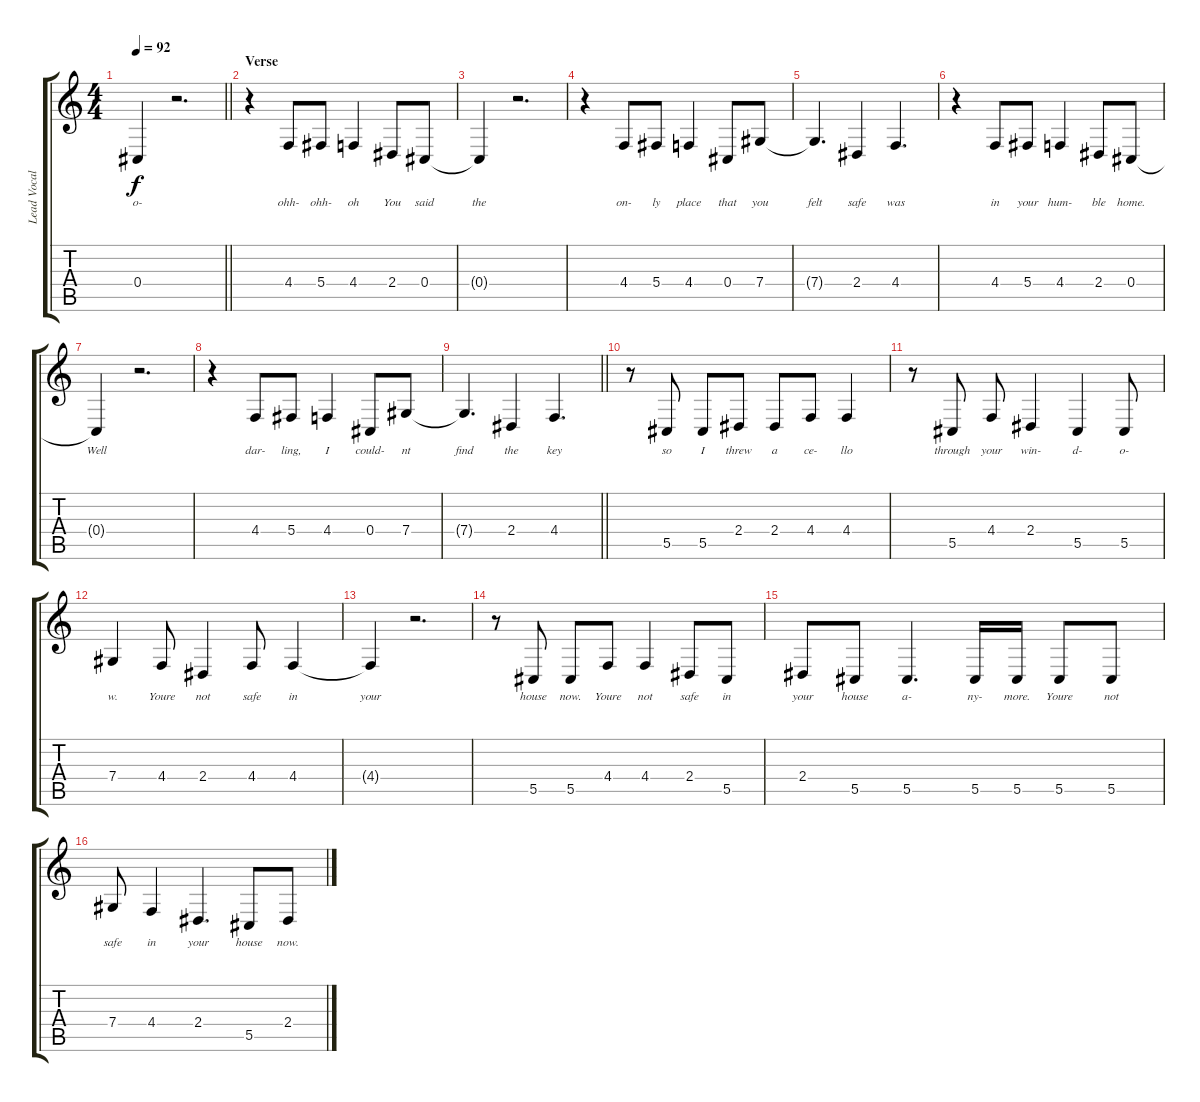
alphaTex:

\track ("Lead Vocals" "Lead Vocal") {instrument flute}
\staff {score tabs}
\tuning (Eb4 Bb3 Gb3 Db3 Ab2 Eb2) {hide}
\ts (4 4)
\tempo 92
\clef g2
\barLineRight lightlight
\ks c
0.4.4{lyrics (0 "o-") lyrics (1 "") lyrics (2 "") lyrics (3 "") lyrics (4 "") dy f} r.2{d} |
\section ("" "Verse")
r.4 4.4.8{lyrics (0 "ohh-") lyrics (1 "") lyrics (2 "") lyrics (3 "") lyrics (4 "")} 5.4.8{lyrics (0 "ohh-") lyrics (1 "") lyrics (2 "") lyrics (3 "") lyrics (4 "")} 4.4.4{lyrics (0 "oh") lyrics (1 "") lyrics (2 "") lyrics (3 "") lyrics (4 "")} 2.4.8{lyrics (0 "You") lyrics (1 "") lyrics (2 "") lyrics (3 "") lyrics (4 "")} 0.4.8{lyrics (0 "said") lyrics (1 "") lyrics (2 "") lyrics (3 "") lyrics (4 "")} |
0.4{t}.4{lyrics (0 "the") lyrics (1 "") lyrics (2 "") lyrics (3 "") lyrics (4 "")} r.2{d} |
r.4 4.4.8{lyrics (0 "on-") lyrics (1 "") lyrics (2 "") lyrics (3 "") lyrics (4 "")} 5.4.8{lyrics (0 "ly") lyrics (1 "") lyrics (2 "") lyrics (3 "") lyrics (4 "")} 4.4.4{lyrics (0 "place") lyrics (1 "") lyrics (2 "") lyrics (3 "") lyrics (4 "")} 0.4.8{lyrics (0 "that") lyrics (1 "") lyrics (2 "") lyrics (3 "") lyrics (4 "")} 7.4.8{lyrics (0 "you") lyrics (1 "") lyrics (2 "") lyrics (3 "") lyrics (4 "")} |
7.4{t}.4{d lyrics (0 "felt") lyrics (1 "") lyrics (2 "") lyrics (3 "") lyrics (4 "")} 2.4.4{lyrics (0 "safe") lyrics (1 "") lyrics (2 "") lyrics (3 "") lyrics (4 "")} 4.4.4{d lyrics (0 "was") lyrics (1 "") lyrics (2 "") lyrics (3 "") lyrics (4 "")} |
r.4 4.4.8{lyrics (0 "in") lyrics (1 "") lyrics (2 "") lyrics (3 "") lyrics (4 "")} 5.4.8{lyrics (0 "your") lyrics (1 "") lyrics (2 "") lyrics (3 "") lyrics (4 "")} 4.4.4{lyrics (0 "hum-") lyrics (1 "") lyrics (2 "") lyrics (3 "") lyrics (4 "")} 2.4.8{lyrics (0 "ble") lyrics (1 "") lyrics (2 "") lyrics (3 "") lyrics (4 "")} 0.4.8{lyrics (0 "home.") lyrics (1 "") lyrics (2 "") lyrics (3 "") lyrics (4 "")} |
0.4{t}.4{lyrics (0 "Well") lyrics (1 "") lyrics (2 "") lyrics (3 "") lyrics (4 "")} r.2{d} |
r.4 4.4.8{lyrics (0 "dar-") lyrics (1 "") lyrics (2 "") lyrics (3 "") lyrics (4 "")} 5.4.8{lyrics (0 "ling,") lyrics (1 "") lyrics (2 "") lyrics (3 "") lyrics (4 "")} 4.4.4{lyrics (0 "I") lyrics (1 "") lyrics (2 "") lyrics (3 "") lyrics (4 "")} 0.4.8{lyrics (0 "could-") lyrics (1 "") lyrics (2 "") lyrics (3 "") lyrics (4 "")} 7.4.8{lyrics (0 "nt") lyrics (1 "") lyrics (2 "") lyrics (3 "") lyrics (4 "")} |
\barLineRight lightlight
7.4{t}.4{d lyrics (0 "find") lyrics (1 "") lyrics (2 "") lyrics (3 "") lyrics (4 "")} 2.4.4{lyrics (0 "the") lyrics (1 "") lyrics (2 "") lyrics (3 "") lyrics (4 "")} 4.4.4{d lyrics (0 "key") lyrics (1 "") lyrics (2 "") lyrics (3 "") lyrics (4 "")} |
r.8 5.5.8{lyrics (0 "so") lyrics (1 "") lyrics (2 "") lyrics (3 "") lyrics (4 "")} 5.5.8{lyrics (0 "I") lyrics (1 "") lyrics (2 "") lyrics (3 "") lyrics (4 "")} 2.4.8{lyrics (0 "threw") lyrics (1 "") lyrics (2 "") lyrics (3 "") lyrics (4 "")} 2.4.8{lyrics (0 "a") lyrics (1 "") lyrics (2 "") lyrics (3 "") lyrics (4 "")} 4.4.8{lyrics (0 "ce-") lyrics (1 "") lyrics (2 "") lyrics (3 "") lyrics (4 "")} 4.4.4{lyrics (0 "llo") lyrics (1 "") lyrics (2 "") lyrics (3 "") lyrics (4 "")} |
r.8 5.5.8{lyrics (0 "through") lyrics (1 "") lyrics (2 "") lyrics (3 "") lyrics (4 "")} 4.4.8{lyrics (0 "your") lyrics (1 "") lyrics (2 "") lyrics (3 "") lyrics (4 "")} 2.4.4{lyrics (0 "win-") lyrics (1 "") lyrics (2 "") lyrics (3 "") lyrics (4 "")} 5.5.4{lyrics (0 "d-") lyrics (1 "") lyrics (2 "") lyrics (3 "") lyrics (4 "")} 5.5.8{lyrics (0 "o-") lyrics (1 "") lyrics (2 "") lyrics (3 "") lyrics (4 "")} |
7.4.4{lyrics (0 "w.") lyrics (1 "") lyrics (2 "") lyrics (3 "") lyrics (4 "")} 4.4.8{lyrics (0 "Youre") lyrics (1 "") lyrics (2 "") lyrics (3 "") lyrics (4 "")} 2.4.4{lyrics (0 "not") lyrics (1 "") lyrics (2 "") lyrics (3 "") lyrics (4 "")} 4.4.8{lyrics (0 "safe") lyrics (1 "") lyrics (2 "") lyrics (3 "") lyrics (4 "")} 4.4.4{lyrics (0 "in") lyrics (1 "") lyrics (2 "") lyrics (3 "") lyrics (4 "")} |
4.4{t}.4{lyrics (0 "your") lyrics (1 "") lyrics (2 "") lyrics (3 "") lyrics (4 "")} r.2{d} |
r.8 5.5.8{lyrics (0 "house") lyrics (1 "") lyrics (2 "") lyrics (3 "") lyrics (4 "")} 5.5.8{lyrics (0 "now.") lyrics (1 "") lyrics (2 "") lyrics (3 "") lyrics (4 "")} 4.4.8{lyrics (0 "Youre") lyrics (1 "") lyrics (2 "") lyrics (3 "") lyrics (4 "")} 4.4.4{lyrics (0 "not") lyrics (1 "") lyrics (2 "") lyrics (3 "") lyrics (4 "")} 2.4.8{lyrics (0 "safe") lyrics (1 "") lyrics (2 "") lyrics (3 "") lyrics (4 "")} 5.5.8{lyrics (0 "in") lyrics (1 "") lyrics (2 "") lyrics (3 "") lyrics (4 "")} |
2.4.8{lyrics (0 "your") lyrics (1 "") lyrics (2 "") lyrics (3 "") lyrics (4 "")} 5.5.8{lyrics (0 "house") lyrics (1 "") lyrics (2 "") lyrics (3 "") lyrics (4 "")} 5.5.4{d lyrics (0 "a-") lyrics (1 "") lyrics (2 "") lyrics (3 "") lyrics (4 "")} 5.5.16{lyrics (0 "ny-") lyrics (1 "") lyrics (2 "") lyrics (3 "") lyrics (4 "")} 5.5.16{lyrics (0 "more.") lyrics (1 "") lyrics (2 "") lyrics (3 "") lyrics (4 "")} 5.5.8{lyrics (0 "Youre") lyrics (1 "") lyrics (2 "") lyrics (3 "") lyrics (4 "")} 5.5.8{lyrics (0 "not") lyrics (1 "") lyrics (2 "") lyrics (3 "") lyrics (4 "")} |
7.4.8{lyrics (0 "safe") lyrics (1 "") lyrics (2 "") lyrics (3 "") lyrics (4 "")} 4.4.4{lyrics (0 "in") lyrics (1 "") lyrics (2 "") lyrics (3 "") lyrics (4 "")} 2.4.4{d lyrics (0 "your") lyrics (1 "") lyrics (2 "") lyrics (3 "") lyrics (4 "")} 5.5.8{lyrics (0 "house") lyrics (1 "") lyrics (2 "") lyrics (3 "") lyrics (4 "")} 2.4.8{lyrics (0 "now.") lyrics (1 "") lyrics (2 "") lyrics (3 "") lyrics (4 "")}
